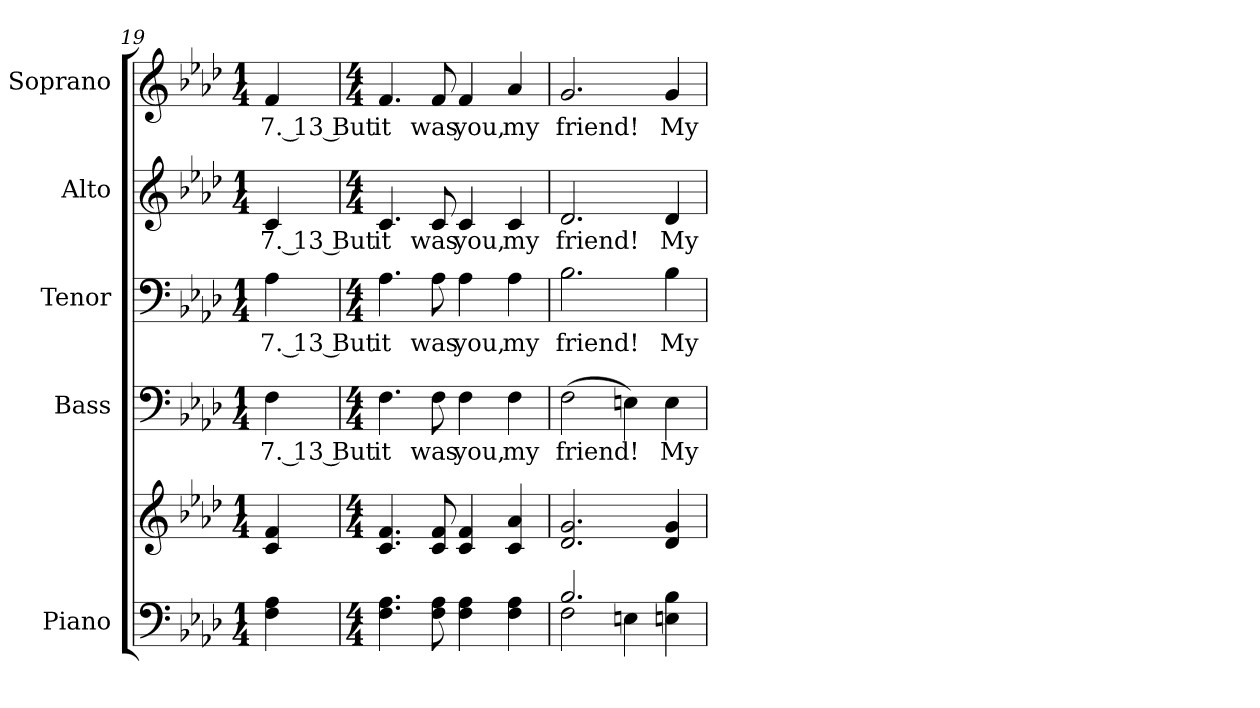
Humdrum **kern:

**kern	**kern	**kern	**text	**kern	**text	**kern	**text	**kern	**text
*part5	*part5	*part4	*part4	*part3	*part3	*part2	*part2	*part1	*part1
*staff6	*staff5	*staff4	*staff4	*staff3	*staff3	*staff2	*staff2	*staff1	*staff1
*I"Piano	*	*I"Bass	*	*I"Tenor	*	*I"Alto	*	*I"Soprano	*
*I'Pno.	*	*I'B.	*	*I'T.	*	*I'A.	*	*I'S.	*
*clefF4	*clefG2	*clefF4	*	*clefF4	*	*clefG2	*	*clefG2	*
*k[b-e-a-d-]	*k[b-e-a-d-]	*k[b-e-a-d-]	*	*k[b-e-a-d-]	*	*k[b-e-a-d-]	*	*k[b-e-a-d-]	*
*A-:	*A-:	*A-:	*	*A-:	*	*A-:	*	*A-:	*
*M1/4	*M1/4	*M1/4	*	*M1/4	*	*M1/4	*	*M1/4	*
=19	=19	=19	=19	=19	=19	=19	=19	=19	=19
!	!	!	!LO:LY:b:color=#000000	!	!	!	!	!	!
!	!	!	!	!	!LO:LY:b:color=#000000	!	!	!	!
!	!	!	!	!	!	!	!LO:LY:b:color=#000000	!	!
!	!	!	!	!	!	!	!	!	!LO:LY:b:color=#000000
4Fi\ 4A-i	4ci/ 4fi	4Fi\	7. 13 But	4A-i\	7. 13 But	4ci/	7. 13 But	4fi/	7. 13 But
=20	=20	=20	=20	=20	=20	=20	=20	=20	=20
*M4/4	*M4/4	*M4/4	*	*M4/4	*	*M4/4	*	*M4/4	*
!	!	!	!LO:LY:b:color=#000000	!	!	!	!	!	!
!	!	!	!	!	!LO:LY:b:color=#000000	!	!	!	!
!	!	!	!	!	!	!	!LO:LY:b:color=#000000	!	!
!	!	!	!	!	!	!	!	!	!LO:LY:b:color=#000000
4.Fi\ 4.A-i	4.ci/ 4.fi	4.Fi\	it	4.A-i\	it	4.ci/	it	4.fi/	it
!	!	!	!LO:LY:b:color=#000000	!	!	!	!	!	!
!	!	!	!	!	!LO:LY:b:color=#000000	!	!	!	!
!	!	!	!	!	!	!	!LO:LY:b:color=#000000	!	!
!	!	!	!	!	!	!	!	!	!LO:LY:b:color=#000000
8Fi\ 8A-i	8ci/ 8fi	8Fi\	was	8A-i\	was	8ci/	was	8fi/	was
!	!	!	!LO:LY:b:color=#000000	!	!	!	!	!	!
!	!	!	!	!	!LO:LY:b:color=#000000	!	!	!	!
!	!	!	!	!	!	!	!LO:LY:b:color=#000000	!	!
!	!	!	!	!	!	!	!	!	!LO:LY:b:color=#000000
4Fi\ 4A-i	4ci/ 4fi	4Fi\	you,	4A-i\	you,	4ci/	you,	4fi/	you,
!	!	!	!LO:LY:b:color=#000000	!	!	!	!	!	!
!	!	!	!	!	!LO:LY:b:color=#000000	!	!	!	!
!	!	!	!	!	!	!	!LO:LY:b:color=#000000	!	!
!	!	!	!	!	!	!	!	!	!LO:LY:b:color=#000000
4Fi\ 4A-i	4ci/ 4a-i	4Fi\	my	4A-i\	my	4ci/	my	4a-i/	my
!!LO:PB:g=z
=21	=21	=21	=21	=21	=21	=21	=21	=21	=21
*^	*	*	*	*	*	*	*	*	*
!	!	!	!	!LO:LY:b:color=#000000	!	!	!	!	!	!
!	!	!	!	!	!	!LO:LY:b:color=#000000	!	!	!	!
!	!	!	!	!	!	!	!	!LO:LY:b:color=#000000	!	!
!	!	!	!	!	!	!	!	!	!	!LO:LY:b:color=#000000
2.B-i/	2Fi\	2.d-i/ 2.gi	(2Fi\	friend!	2.B-i\	friend!	2.d-i/	friend!	2.gi/	friend!
.	4Eni\	.	4Eni\)	.	.	.	.	.	.	.
!	!	!	!	!LO:LY:b:color=#000000	!	!	!	!	!	!
!	!	!	!	!	!	!LO:LY:b:color=#000000	!	!	!	!
!	!	!	!	!	!	!	!	!LO:LY:b:color=#000000	!	!
!	!	!	!	!	!	!	!	!	!	!LO:LY:b:color=#000000
4Eni\ 4B-i	4ryy	4d-i/ 4gi	4Ei\	My	4B-i\	My	4d-i/	My	4gi/	My
*v	*v	*	*	*	*	*	*	*	*	*
=	=	=	=	=	=	=	=	=	=
*-	*-	*-	*-	*-	*-	*-	*-	*-	*-
